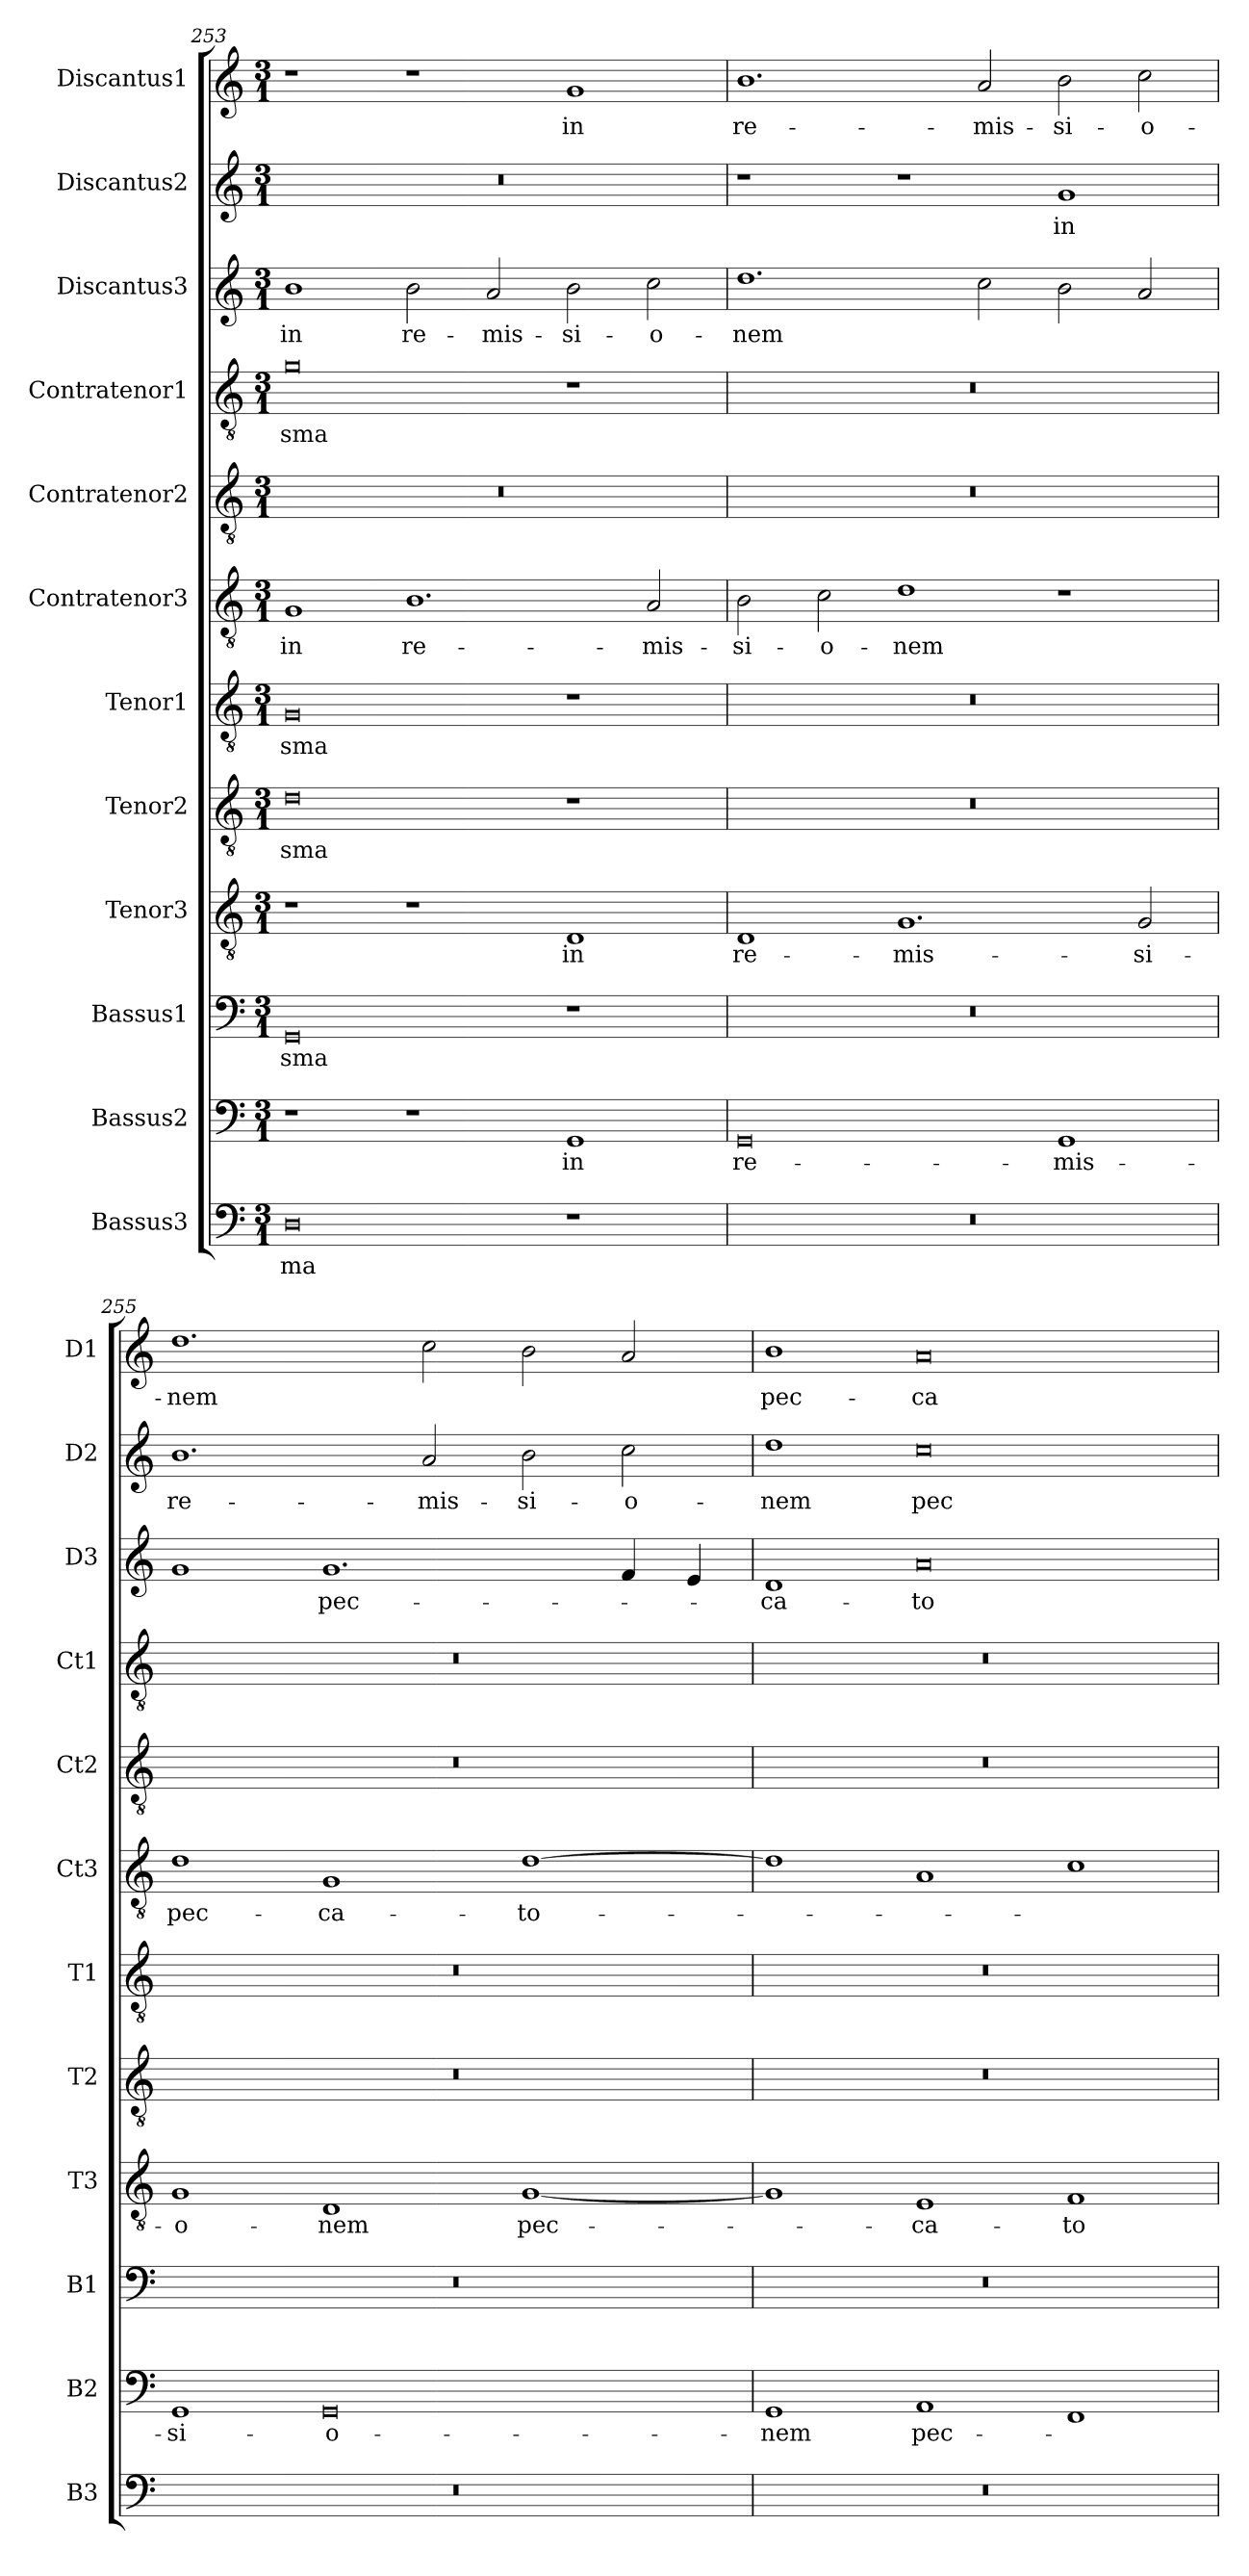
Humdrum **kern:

**kern	**text	**kern	**text	**kern	**text	**kern	**text	**kern	**text	**kern	**text	**kern	**text	**kern	**kern	**text	**kern	**text	**kern	**text	**kern	**text
*part12	*part12	*part11	*part11	*part10	*part10	*part9	*part9	*part8	*part8	*part7	*part7	*part6	*part6	*part5	*part4	*part4	*part3	*part3	*part2	*part2	*part1	*part1
*staff12	*staff12	*staff11	*staff11	*staff10	*staff10	*staff9	*staff9	*staff8	*staff8	*staff7	*staff7	*staff6	*staff6	*staff5	*staff4	*staff4	*staff3	*staff3	*staff2	*staff2	*staff1	*staff1
*I"Bassus3	*	*I"Bassus2	*	*I"Bassus1	*	*I"Tenor3	*	*I"Tenor2	*	*I"Tenor1	*	*I"Contratenor3	*	*I"Contratenor2	*I"Contratenor1	*	*I"Discantus3	*	*I"Discantus2	*	*I"Discantus1	*
*I'B3	*	*I'B2	*	*I'B1	*	*I'T3	*	*I'T2	*	*I'T1	*	*I'Ct3	*	*I'Ct2	*I'Ct1	*	*I'D3	*	*I'D2	*	*I'D1	*
*clefF4	*	*clefF4	*	*clefF4	*	*clefGv2	*	*clefGv2	*	*clefGv2	*	*clefGv2	*	*clefGv2	*clefGv2	*	*clefG2	*	*clefG2	*	*clefG2	*
*k[]	*	*k[]	*	*k[]	*	*k[]	*	*k[]	*	*k[]	*	*k[]	*	*k[]	*k[]	*	*k[]	*	*k[]	*	*k[]	*
*M3/1	*	*M3/1	*	*M3/1	*	*M3/1	*	*M3/1	*	*M3/1	*	*M3/1	*	*M3/1	*M3/1	*	*M3/1	*	*M3/1	*	*M3/1	*
=253	=253	=253	=253	=253	=253	=253	=253	=253	=253	=253	=253	=253	=253	=253	=253	=253	=253	=253	=253	=253	=253	=253
0D\	-ma	1r	.	0GG/	-sma	1r	.	0d\	-sma	0G/	-sma	1G/	in	0.r	0g\	-sma	1b\	in	0.r	.	1r	.
.	.	1r	.	.	.	1r	.	.	.	.	.	1.B\	re-	.	.	.	2b\	re-	.	.	1r	.
.	.	.	.	.	.	.	.	.	.	.	.	.	.	.	.	.	2a/	-mis-	.	.	.	.
1r	.	1GG/	in	1r	.	1D/	in	1r	.	1r	.	.	.	.	1r	.	2b\	-si-	.	.	1g/	in
.	.	.	.	.	.	.	.	.	.	.	.	2A/	-mis-	.	.	.	2cc\	-o-	.	.	.	.
=254	=254	=254	=254	=254	=254	=254	=254	=254	=254	=254	=254	=254	=254	=254	=254	=254	=254	=254	=254	=254	=254	=254
0.r	.	0GG/	re-	0.r	.	1D/	re-	0.r	.	0.r	.	2B\	-si-	0.r	0.r	.	1.dd\	-nem	1r	.	1.b\	re-
.	.	.	.	.	.	.	.	.	.	.	.	2c\	-o-	.	.	.	.	.	.	.	.	.
.	.	.	.	.	.	1.G/	-mis-	.	.	.	.	1d\	-nem	.	.	.	.	.	1r	.	.	.
.	.	.	.	.	.	.	.	.	.	.	.	.	.	.	.	.	2cc\	.	.	.	2a/	-mis-
.	.	1GG/	-mis-	.	.	.	.	.	.	.	.	1r	.	.	.	.	2b\	.	1g/	in	2b\	-si-
.	.	.	.	.	.	2G/	-si-	.	.	.	.	.	.	.	.	.	2a/	.	.	.	2cc\	-o-
=255	=255	=255	=255	=255	=255	=255	=255	=255	=255	=255	=255	=255	=255	=255	=255	=255	=255	=255	=255	=255	=255	=255
0.r	.	1GG/	-si-	0.r	.	1G/	-o-	0.r	.	0.r	.	1d\	pec-	0.r	0.r	.	1g/	.	1.b\	re-	1.dd\	-nem
.	.	0GG/	-o-	.	.	1D/	-nem	.	.	.	.	1G/	-ca-	.	.	.	1.g/	pec-	.	.	.	.
.	.	.	.	.	.	.	.	.	.	.	.	.	.	.	.	.	.	.	2a/	-mis-	2cc\	.
.	.	.	.	.	.	[1G/	pec-	.	.	.	.	[1d\	-to-	.	.	.	.	.	2b\	-si-	2b\	.
.	.	.	.	.	.	.	.	.	.	.	.	.	.	.	.	.	4f/	.	2cc\	-o-	2a/	.
.	.	.	.	.	.	.	.	.	.	.	.	.	.	.	.	.	4e/	.	.	.	.	.
=256	=256	=256	=256	=256	=256	=256	=256	=256	=256	=256	=256	=256	=256	=256	=256	=256	=256	=256	=256	=256	=256	=256
0.r	.	1GG/	-nem	0.r	.	1G/]	.	0.r	.	0.r	.	1d\]	.	0.r	0.r	.	1d/	-ca-	1dd\	-nem	1b\	pec-
.	.	1AA/	pec-	.	.	1E/	-ca-	.	.	.	.	1A/	.	.	.	.	0a/	-to-	0cc\	pec-	0a/	-ca-
.	.	1FF/	.	.	.	1F/	-to-	.	.	.	.	1c\	.	.	.	.	.	.	.	.	.	.
=	=	=	=	=	=	=	=	=	=	=	=	=	=	=	=	=	=	=	=	=	=	=
*-	*-	*-	*-	*-	*-	*-	*-	*-	*-	*-	*-	*-	*-	*-	*-	*-	*-	*-	*-	*-	*-	*-
